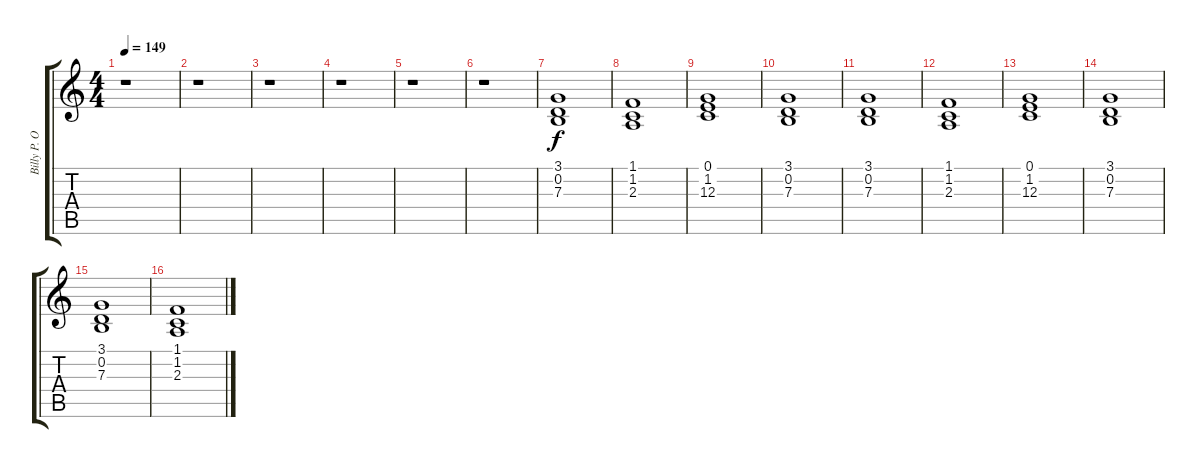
\track ("Billy P. Organ" "Billy P. O") {instrument drawbarorgan}
\staff {score tabs}
\tuning (E4 B3 G3 D3 A2 E2) {hide}
\ts (4 4)
\tempo 149
\clef g2
\ks c
r.1{dy f} |
r.1 |
r.1 |
r.1 |
r.1 |
r.1 |
(3.1 0.2 7.3).1 |
(1.1 1.2 2.3).1 |
(0.1 1.2 12.3).1 |
(3.1 0.2 7.3).1 |
(3.1 0.2 7.3).1 |
(1.1 1.2 2.3).1 |
(0.1 1.2 12.3).1 |
(3.1 0.2 7.3).1 |
(3.1 0.2 7.3).1 |
(1.1 1.2 2.3).1
